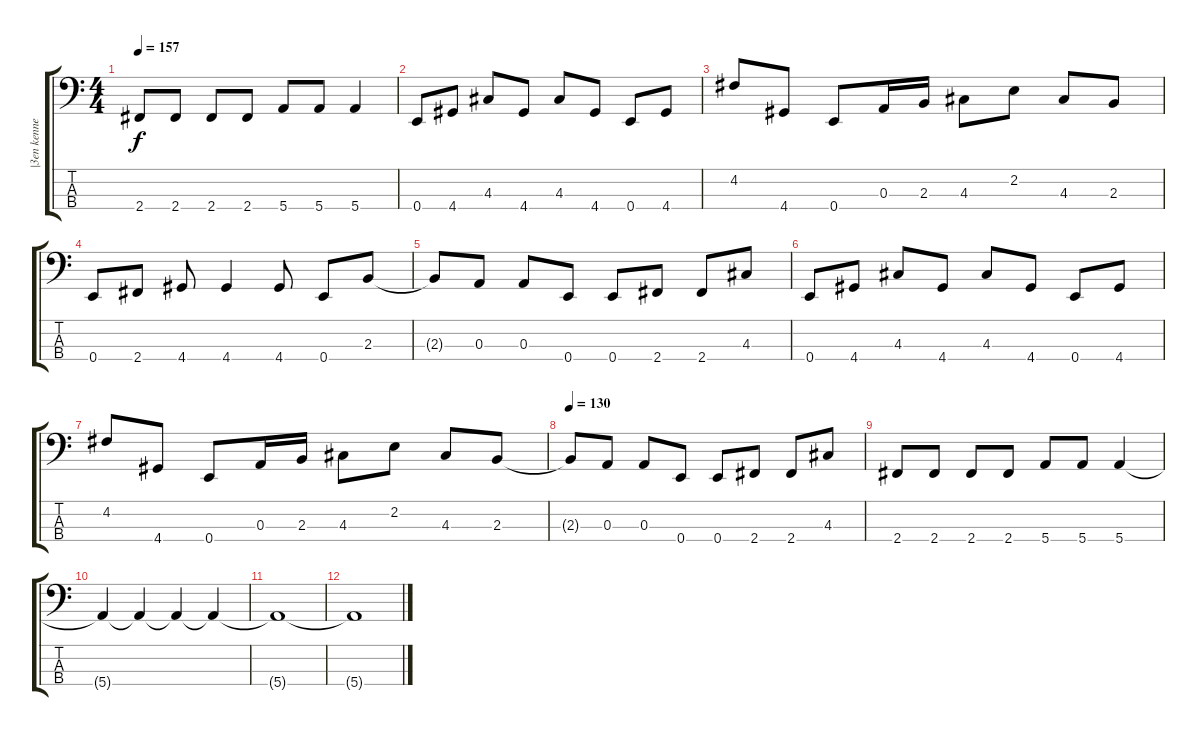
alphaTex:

\track ("|3en kenney" "|3en kenne") {instrument electricbassfinger}
\staff {score tabs}
\tuning (G2 D2 A1 E1) {hide}
\ts (4 4)
\tempo 157
\clef f4
\ks c
2.4.8{dy f} 2.4.8 2.4.8 2.4.8 5.4.8 5.4.8 5.4.4 |
0.4.8 4.4.8 4.3.8 4.4.8 4.3.8 4.4.8 0.4.8 4.4.8 |
4.2.8 4.4.8 0.4.8 0.3.16 2.3.16 4.3.8 2.2.8 4.3.8 2.3.8 |
0.4.8 2.4.8 4.4.8 4.4.4 4.4.8 0.4.8 2.3.8 |
2.3{t}.8 0.3.8 0.3.8 0.4.8 0.4.8 2.4.8 2.4.8 4.3.8 |
0.4.8 4.4.8 4.3.8 4.4.8 4.3.8 4.4.8 0.4.8 4.4.8 |
4.2.8 4.4.8 0.4.8 0.3.16 2.3.16 4.3.8 2.2.8 4.3.8 2.3.8 |
\tempo 130
2.3{t}.8 0.3.8 0.3.8 0.4.8 0.4.8 2.4.8 2.4.8 4.3.8 |
2.4.8 2.4.8 2.4.8 2.4.8 5.4.8 5.4.8 5.4.4 |
5.4{t}.4 5.4{t}.4 5.4{t}.4 5.4{t}.4 |
5.4{t}.1 |
5.4{t}.1
